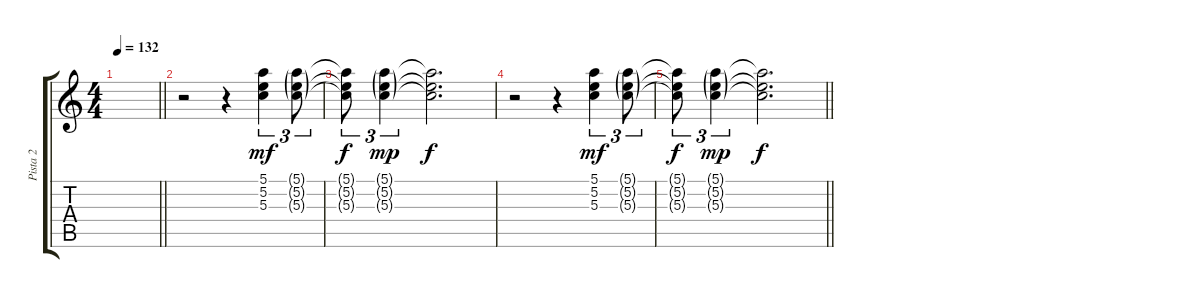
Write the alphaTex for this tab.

\track ("Pista 2" "Pista 2") {instrument electricguitarclean}
\staff {score tabs}
\tuning (E4 B3 G3 D3 A2 E2) {hide}
\ts (4 4)
\tempo 132
\clef g2
\barLineRight lightlight
\ks c
|
r.2 r.4 (5.1 5.2 5.3).4{tu (3 2) dy mf} (5.1{g} 5.2{g} 5.3{g}).8{tu (3 2)} |
(5.1{t} 5.2{t} 5.3{t}).8{tu (3 2) dy f} (5.1{g} 5.2{g} 5.3{g}).4{tu (3 2) dy mp} (5.1{t} 5.2{t} 5.3{t}).2{d dy f} |
r.2 r.4 (5.1 5.2 5.3).4{tu (3 2) dy mf} (5.1{g} 5.2{g} 5.3{g}).8{tu (3 2)} |
\barLineRight lightlight
(5.1{t} 5.2{t} 5.3{t}).8{tu (3 2) dy f} (5.1{g} 5.2{g} 5.3{g}).4{tu (3 2) dy mp} (5.1{t} 5.2{t} 5.3{t}).2{d dy f}
